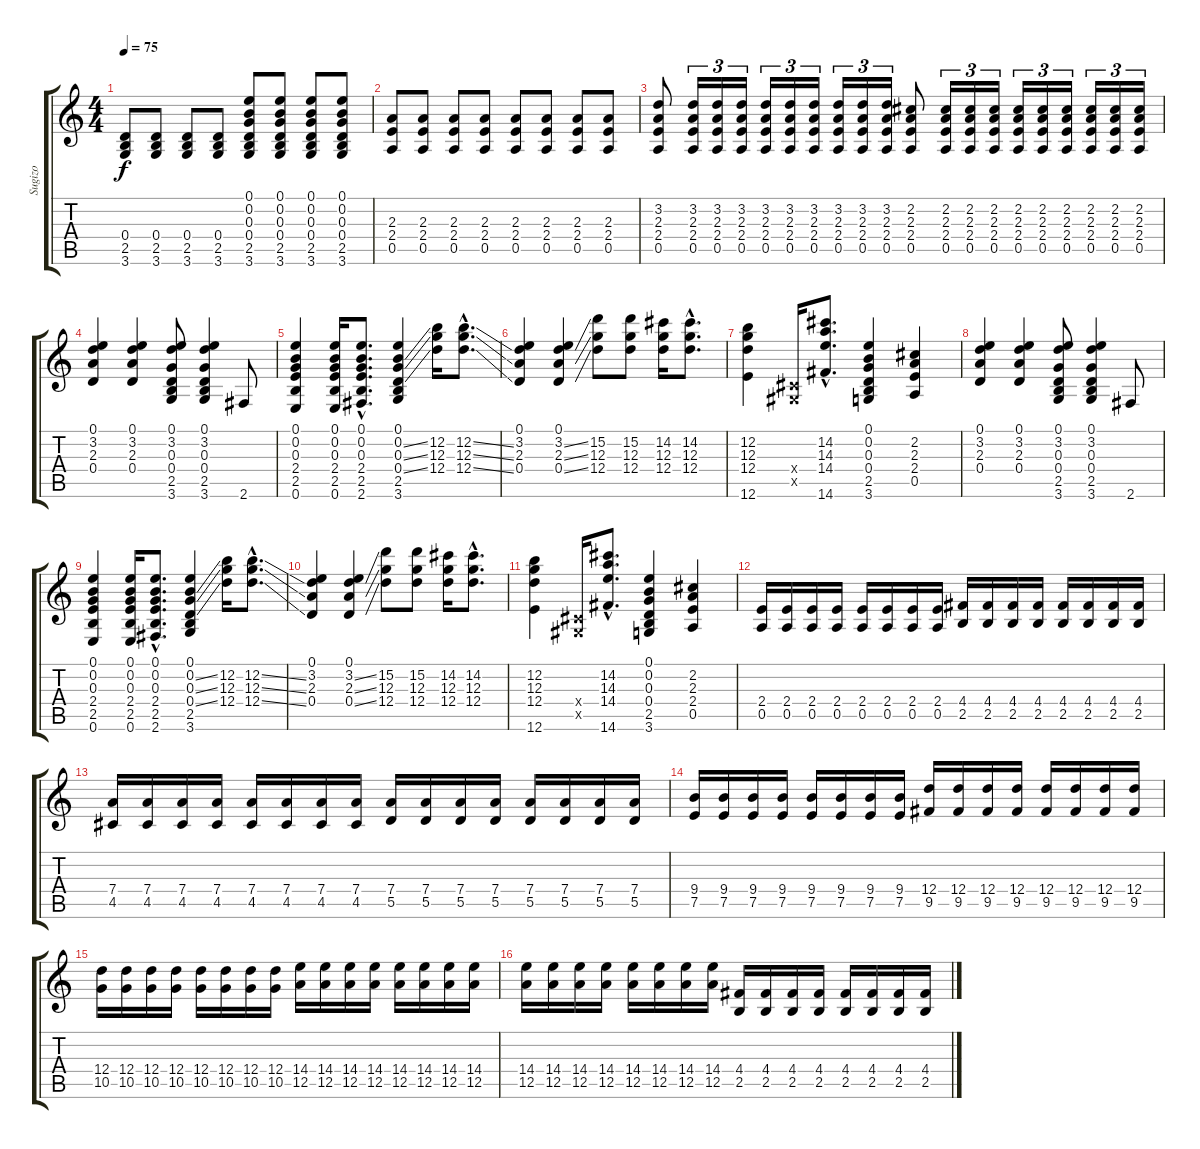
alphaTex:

\track ("Sugizo" "Sugizo") {instrument distortionguitar}
\staff {score tabs}
\tuning (E4 B3 G3 D3 A2 E2) {hide}
\ts (4 4)
\tempo 75
\clef g2
\ks c
(0.4 2.5 3.6).8{dy f instrument electricguitarmuted} (0.4 2.5 3.6).8{instrument electricguitarmuted} (0.4 2.5 3.6).8{instrument electricguitarmuted} (0.4 2.5 3.6).8{instrument electricguitarmuted} (0.1 0.2 0.3 0.4 2.5 3.6).8{instrument distortionguitar} (0.1 0.2 0.3 0.4 2.5 3.6).8{instrument distortionguitar} (0.1 0.2 0.3 0.4 2.5 3.6).8{instrument distortionguitar} (0.1 0.2 0.3 0.4 2.5 3.6).8{instrument distortionguitar} |
(2.3 2.4 0.5).8{instrument electricguitarmuted} (2.3 2.4 0.5).8{instrument electricguitarmuted} (2.3 2.4 0.5).8{instrument electricguitarmuted} (2.3 2.4 0.5).8{instrument electricguitarmuted} (2.3 2.4 0.5).8{instrument electricguitarmuted} (2.3 2.4 0.5).8{instrument electricguitarmuted} (2.3 2.4 0.5).8{instrument electricguitarmuted} (2.3 2.4 0.5).8{instrument electricguitarmuted} |
(3.2 2.3 2.4 0.5).8{instrument distortionguitar} (3.2 2.3 2.4 0.5).16{tu (3 2)} (3.2 2.3 2.4 0.5).16{tu (3 2)} (3.2 2.3 2.4 0.5).16{tu (3 2)} (3.2 2.3 2.4 0.5).16{tu (3 2)} (3.2 2.3 2.4 0.5).16{tu (3 2)} (3.2 2.3 2.4 0.5).16{tu (3 2)} (3.2 2.3 2.4 0.5).16{tu (3 2)} (3.2 2.3 2.4 0.5).16{tu (3 2)} (3.2 2.3 2.4 0.5).16{tu (3 2)} (2.2 2.3 2.4 0.5).8 (2.2 2.3 2.4 0.5).16{tu (3 2)} (2.2 2.3 2.4 0.5).16{tu (3 2)} (2.2 2.3 2.4 0.5).16{tu (3 2)} (2.2 2.3 2.4 0.5).16{tu (3 2)} (2.2 2.3 2.4 0.5).16{tu (3 2)} (2.2 2.3 2.4 0.5).16{tu (3 2)} (2.2 2.3 2.4 0.5).16{tu (3 2)} (2.2 2.3 2.4 0.5).16{tu (3 2)} (2.2 2.3 2.4 0.5).16{tu (3 2)} |
(0.1 3.2 2.3 0.4).4 (0.1 3.2 2.3 0.4).4 (0.1 3.2 0.3 0.4 2.5 3.6).8 (0.1 3.2 0.3 0.4 2.5 3.6).4 2.6.8 |
(0.1 0.2 0.3 2.4 2.5 0.6).4 (0.1 0.2 0.3 2.4 2.5 0.6).16 (0.1{hac} 0.2{hac} 0.3{hac} 2.4{hac} 2.5{hac} 2.6{hac}).8{d} (0.1 0.2{ss} 0.3{ss} 0.4{ss} 2.5 3.6).4 (12.2 12.3 12.4).16 (12.2{ss hac} 12.3{ss hac} 12.4{ss hac}).8{d} |
(0.1 3.2 2.3 0.4).4 (0.1 3.2{ss} 2.3{ss} 0.4{ss}).4 (15.2 12.3 12.4).8 (15.2 12.3 12.4).8 (14.2 12.3 12.4).16 (14.2{hac} 12.3{hac} 12.4{hac}).8{d} |
(12.2 12.3 12.4 12.6).4 (-1.4{x} -1.5{x}).16 (14.2{hac} 14.3{hac} 14.4{hac} 14.6{hac}).8{d} (0.1 0.2 0.3 0.4 2.5 3.6).4 (2.2 2.3 2.4 0.5).4 |
(0.1 3.2 2.3 0.4).4 (0.1 3.2 2.3 0.4).4 (0.1 3.2 0.3 0.4 2.5 3.6).8 (0.1 3.2 0.3 0.4 2.5 3.6).4 2.6.8 |
(0.1 0.2 0.3 2.4 2.5 0.6).4 (0.1 0.2 0.3 2.4 2.5 0.6).16 (0.1{hac} 0.2{hac} 0.3{hac} 2.4{hac} 2.5{hac} 2.6{hac}).8{d} (0.1 0.2{ss} 0.3{ss} 0.4{ss} 2.5 3.6).4 (12.2 12.3 12.4).16 (12.2{ss hac} 12.3{ss hac} 12.4{ss hac}).8{d} |
(0.1 3.2 2.3 0.4).4 (0.1 3.2{ss} 2.3{ss} 0.4{ss}).4 (15.2 12.3 12.4).8 (15.2 12.3 12.4).8 (14.2 12.3 12.4).16 (14.2{hac} 12.3{hac} 12.4{hac}).8{d} |
(12.2 12.3 12.4 12.6).4 (-1.4{x} -1.5{x}).16 (14.2{hac} 14.3{hac} 14.4{hac} 14.6{hac}).8{d} (0.1 0.2 0.3 0.4 2.5 3.6).4 (2.2 2.3 2.4 0.5).4 |
(2.4 0.5).16 (2.4 0.5).16 (2.4 0.5).16 (2.4 0.5).16 (2.4 0.5).16 (2.4 0.5).16 (2.4 0.5).16 (2.4 0.5).16 (4.4 2.5).16 (4.4 2.5).16 (4.4 2.5).16 (4.4 2.5).16 (4.4 2.5).16 (4.4 2.5).16 (4.4 2.5).16 (4.4 2.5).16 |
(7.4 4.5).16 (7.4 4.5).16 (7.4 4.5).16 (7.4 4.5).16 (7.4 4.5).16 (7.4 4.5).16 (7.4 4.5).16 (7.4 4.5).16 (7.4 5.5).16 (7.4 5.5).16 (7.4 5.5).16 (7.4 5.5).16 (7.4 5.5).16 (7.4 5.5).16 (7.4 5.5).16 (7.4 5.5).16 |
(9.4 7.5).16 (9.4 7.5).16 (9.4 7.5).16 (9.4 7.5).16 (9.4 7.5).16 (9.4 7.5).16 (9.4 7.5).16 (9.4 7.5).16 (12.4 9.5).16 (12.4 9.5).16 (12.4 9.5).16 (12.4 9.5).16 (12.4 9.5).16 (12.4 9.5).16 (12.4 9.5).16 (12.4 9.5).16 |
(12.4 10.5).16 (12.4 10.5).16 (12.4 10.5).16 (12.4 10.5).16 (12.4 10.5).16 (12.4 10.5).16 (12.4 10.5).16 (12.4 10.5).16 (14.4 12.5).16 (14.4 12.5).16 (14.4 12.5).16 (14.4 12.5).16 (14.4 12.5).16 (14.4 12.5).16 (14.4 12.5).16 (14.4 12.5).16 |
(14.4 12.5).16 (14.4 12.5).16 (14.4 12.5).16 (14.4 12.5).16 (14.4 12.5).16 (14.4 12.5).16 (14.4 12.5).16 (14.4 12.5).16 (4.4 2.5).16 (4.4 2.5).16 (4.4 2.5).16 (4.4 2.5).16 (4.4 2.5).16 (4.4 2.5).16 (4.4 2.5).16 (4.4 2.5).16
